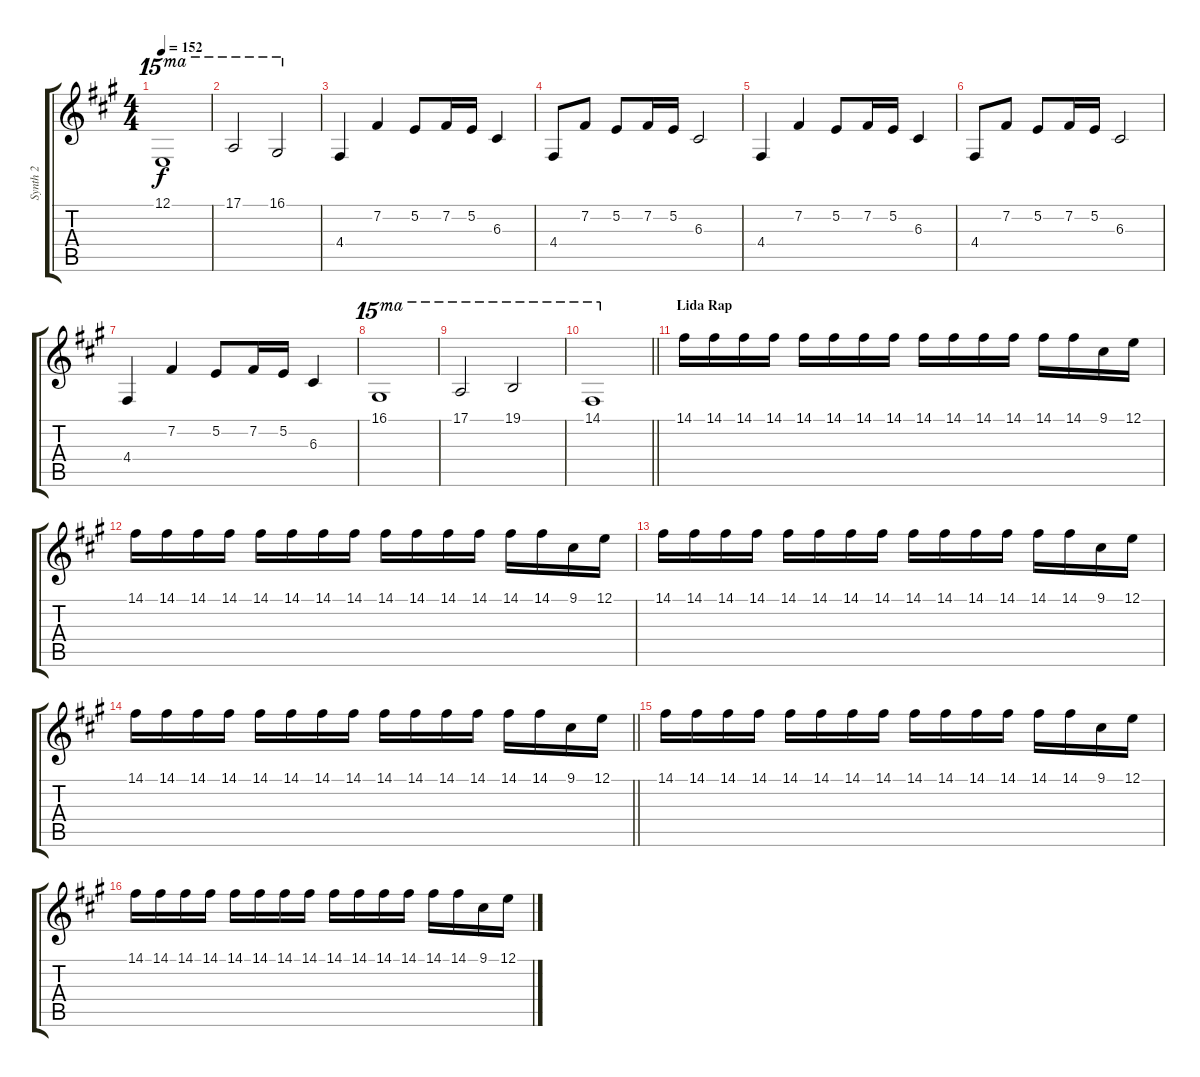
\track ("Synth 2" "Synth 2") {instrument lead1square}
\staff {score tabs}
\tuning (E4 B3 G3 D3 A2 E2) {hide}
\ts (4 4)
\tempo 152
\clef g2
\ks f#minor
12.1.1{ot 15ma dy f} |
17.1.2{ot 15ma} 16.1.2{ot 15ma} |
4.4.4 7.2.4 5.2.8 7.2.16 5.2.16 6.3.4 |
4.4.8 7.2.8 5.2.8 7.2.16 5.2.16 6.3.2 |
4.4.4 7.2.4 5.2.8 7.2.16 5.2.16 6.3.4 |
4.4.8 7.2.8 5.2.8 7.2.16 5.2.16 6.3.2 |
4.4.4 7.2.4 5.2.8 7.2.16 5.2.16 6.3.4 |
16.1.1{ot 15ma} |
17.1.2{ot 15ma} 19.1.2{ot 15ma} |
\barLineRight lightlight
14.1.1{ot 15ma} |
\section ("" "Lida Rap")
14.1.16 14.1.16 14.1.16 14.1.16 14.1.16 14.1.16 14.1.16 14.1.16 14.1.16 14.1.16 14.1.16 14.1.16 14.1.16 14.1.16 9.1.16 12.1.16 |
14.1.16 14.1.16 14.1.16 14.1.16 14.1.16 14.1.16 14.1.16 14.1.16 14.1.16 14.1.16 14.1.16 14.1.16 14.1.16 14.1.16 9.1.16 12.1.16 |
14.1.16 14.1.16 14.1.16 14.1.16 14.1.16 14.1.16 14.1.16 14.1.16 14.1.16 14.1.16 14.1.16 14.1.16 14.1.16 14.1.16 9.1.16 12.1.16 |
\barLineRight lightlight
14.1.16 14.1.16 14.1.16 14.1.16 14.1.16 14.1.16 14.1.16 14.1.16 14.1.16 14.1.16 14.1.16 14.1.16 14.1.16 14.1.16 9.1.16 12.1.16 |
14.1.16 14.1.16 14.1.16 14.1.16 14.1.16 14.1.16 14.1.16 14.1.16 14.1.16 14.1.16 14.1.16 14.1.16 14.1.16 14.1.16 9.1.16 12.1.16 |
14.1.16 14.1.16 14.1.16 14.1.16 14.1.16 14.1.16 14.1.16 14.1.16 14.1.16 14.1.16 14.1.16 14.1.16 14.1.16 14.1.16 9.1.16 12.1.16
